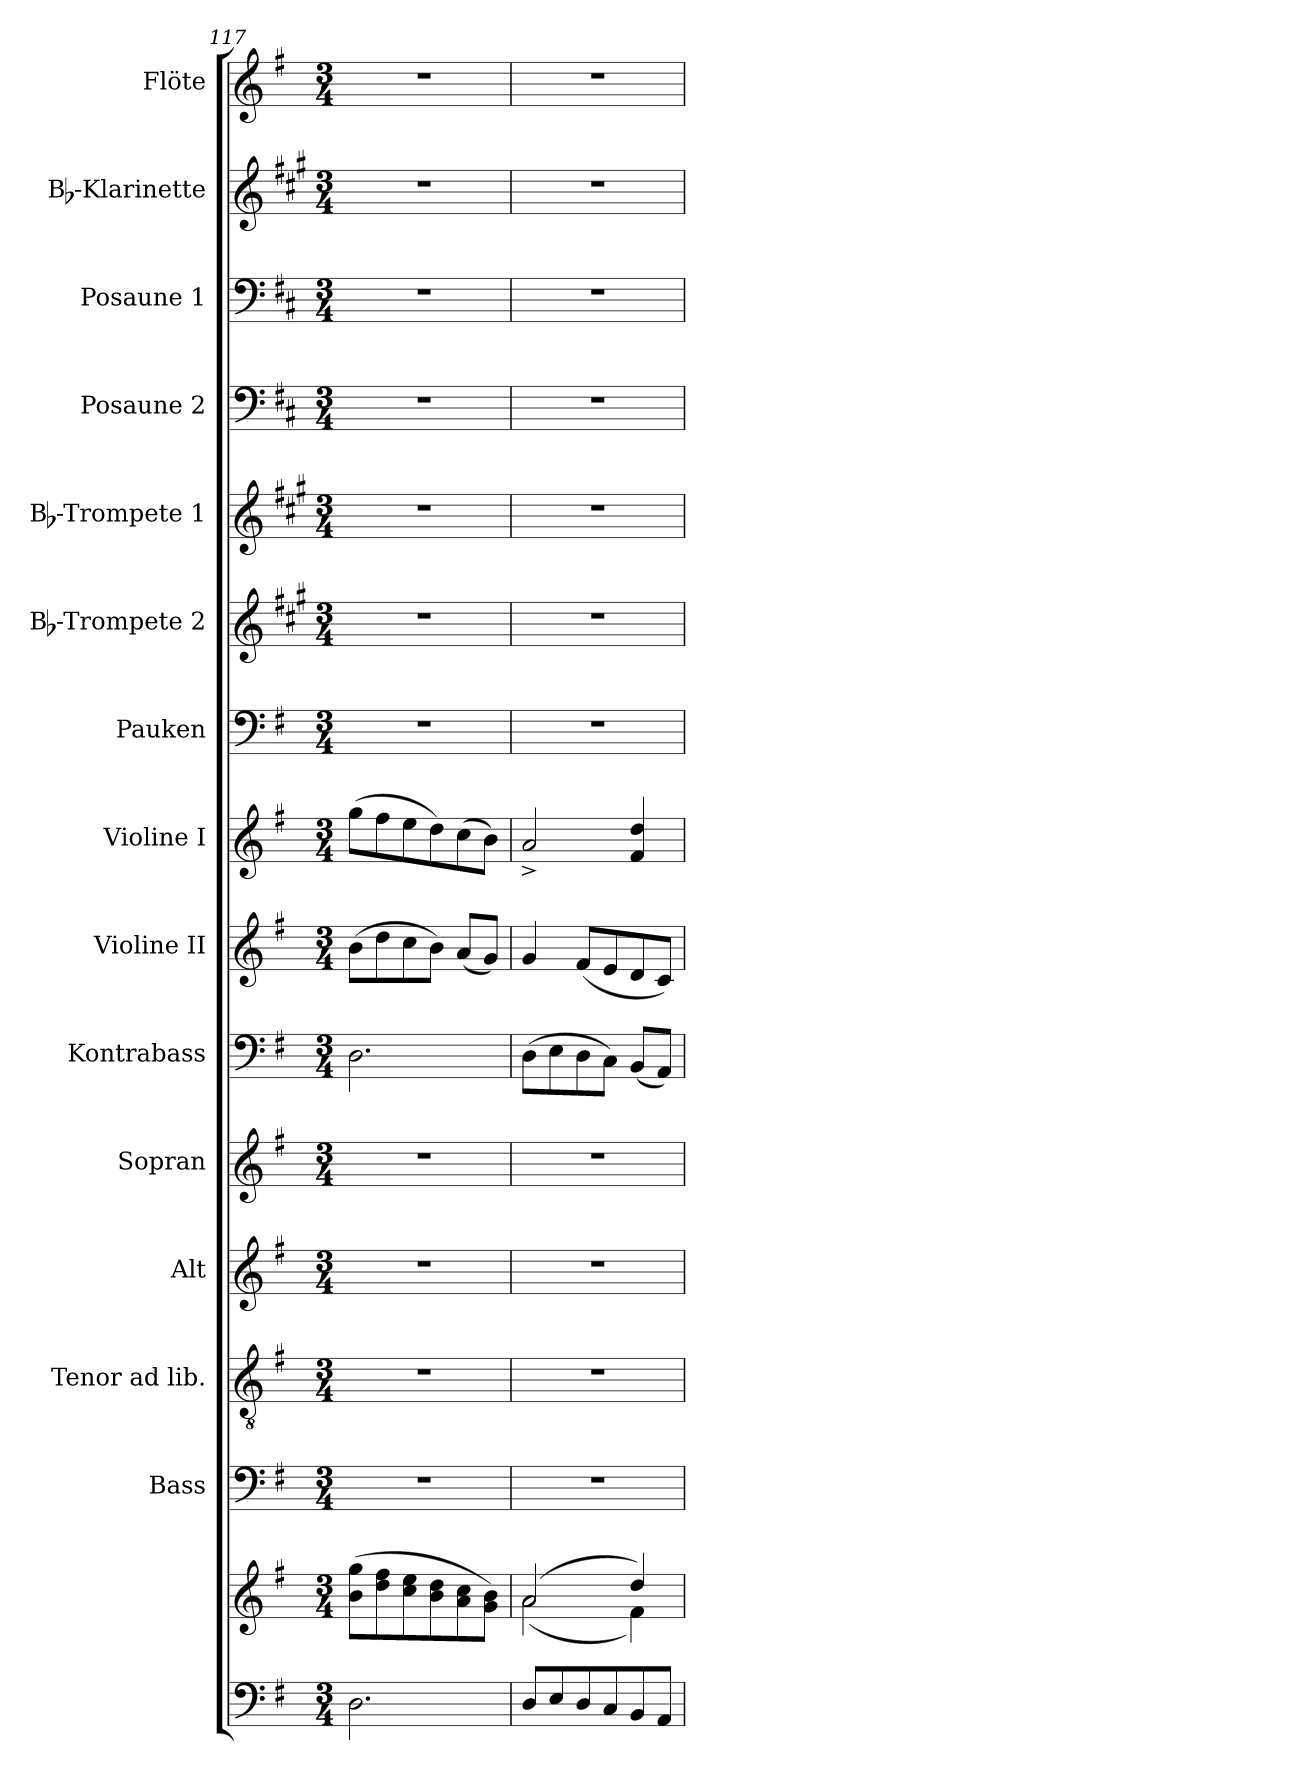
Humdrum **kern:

**kern	**kern	**kern	**kern	**kern	**kern	**kern	**kern	**kern	**kern	**kern	**kern	**kern	**kern	**kern	**kern
*part15	*part15	*part14	*part13	*part12	*part11	*part10	*part9	*part8	*part7	*part6	*part5	*part4	*part3	*part2	*part1
*staff16	*staff15	*staff14	*staff13	*staff12	*staff11	*staff10	*staff9	*staff8	*staff7	*staff6	*staff5	*staff4	*staff3	*staff2	*staff1
*	*	*I"Bass	*I"Tenor ad lib.	*I"Alt	*I"Sopran	*I"Kontrabass	*I"Violine II	*I"Violine I	*I"Pauken	*I"Bb-Trompete 2	*I"Bb-Trompete 1	*I"Posaune 2	*I"Posaune 1	*I"Bb-Klarinette	*I"Flöte
*	*	*I'B.	*I'T.	*I'A.	*I'S.	*I'Kb.	*I'Vl. II	*I'Vl. I	*I'Pk.	*I'Bb Trp. 2	*I'Bb Trp. 1	*I'Pos. 2	*I'Pos. 1	*I'Bb Kl.	*I'Fl.
*clefF4	*clefG2	*clefF4	*clefGv2	*clefG2	*clefG2	*clefF4	*clefG2	*clefG2	*clefF4	*clefG2	*clefG2	*clefF4	*clefF4	*clefG2	*clefG2
*	*	*	*	*	*	*ITrd7c12	*	*	*	*ITrd1c2	*ITrd1c2	*ITrd4c7	*ITrd4c7	*ITrd1c2	*
*k[f#]	*k[f#]	*k[f#]	*k[f#]	*k[f#]	*k[f#]	*k[f#]	*k[f#]	*k[f#]	*k[f#]	*k[f#]	*k[f#]	*k[f#]	*k[f#]	*k[f#]	*k[f#]
*G:	*G:	*G:	*G:	*G:	*G:	*G:	*G:	*G:	*G:	*G:	*G:	*G:	*G:	*G:	*G:
*M3/4	*M3/4	*M3/4	*M3/4	*M3/4	*M3/4	*M3/4	*M3/4	*M3/4	*M3/4	*M3/4	*M3/4	*M3/4	*M3/4	*M3/4	*M3/4
=117	=117	=117	=117	=117	=117	=117	=117	=117	=117	=117	=117	=117	=117	=117	=117
2.D\	(>8b\ 8gg\L	2.r	2.r	2.r	2.r	2.DD\	(>8b\L	(>8gg\L	2.r	2.r	2.r	2.r	2.r	2.r	2.r
.	8dd\ 8ff#\	.	.	.	.	.	8dd\	8ff#\	.	.	.	.	.	.	.
.	8cc\ 8ee\	.	.	.	.	.	8cc\	8ee\	.	.	.	.	.	.	.
.	8b\ 8dd\	.	.	.	.	.	8b\J)	8dd\)	.	.	.	.	.	.	.
.	8a\ 8cc\	.	.	.	.	.	(<8a/L	(>8cc\	.	.	.	.	.	.	.
.	8g\ 8b\J)	.	.	.	.	.	8g/J)	8b\J)	.	.	.	.	.	.	.
=118	=118	=118	=118	=118	=118	=118	=118	=118	=118	=118	=118	=118	=118	=118	=118
*	*^	*	*	*	*	*	*	*	*	*	*	*	*	*	*
8D/L	(2a/	(<2a\	2.r	2.r	2.r	2.r	(>8DD\L	4g/	2a^</	2.r	2.r	2.r	2.r	2.r	2.r	2.r
8E/	.	.	.	.	.	.	8EE\	.	.	.	.	.	.	.	.	.
8D/	.	.	.	.	.	.	8DD\	(<8f#/L	.	.	.	.	.	.	.	.
8C/	.	.	.	.	.	.	8CC\J)	8e/	.	.	.	.	.	.	.	.
8BB/	4dd/)	4f#\)	.	.	.	.	(<8BBB/L	8d/	4f#/ 4dd/	.	.	.	.	.	.	.
8AA/J	.	.	.	.	.	.	8AAA/J)	8c/J)	.	.	.	.	.	.	.	.
*	*v	*v	*	*	*	*	*	*	*	*	*	*	*	*	*	*
=	=	=	=	=	=	=	=	=	=	=	=	=	=	=	=
*-	*-	*-	*-	*-	*-	*-	*-	*-	*-	*-	*-	*-	*-	*-	*-
